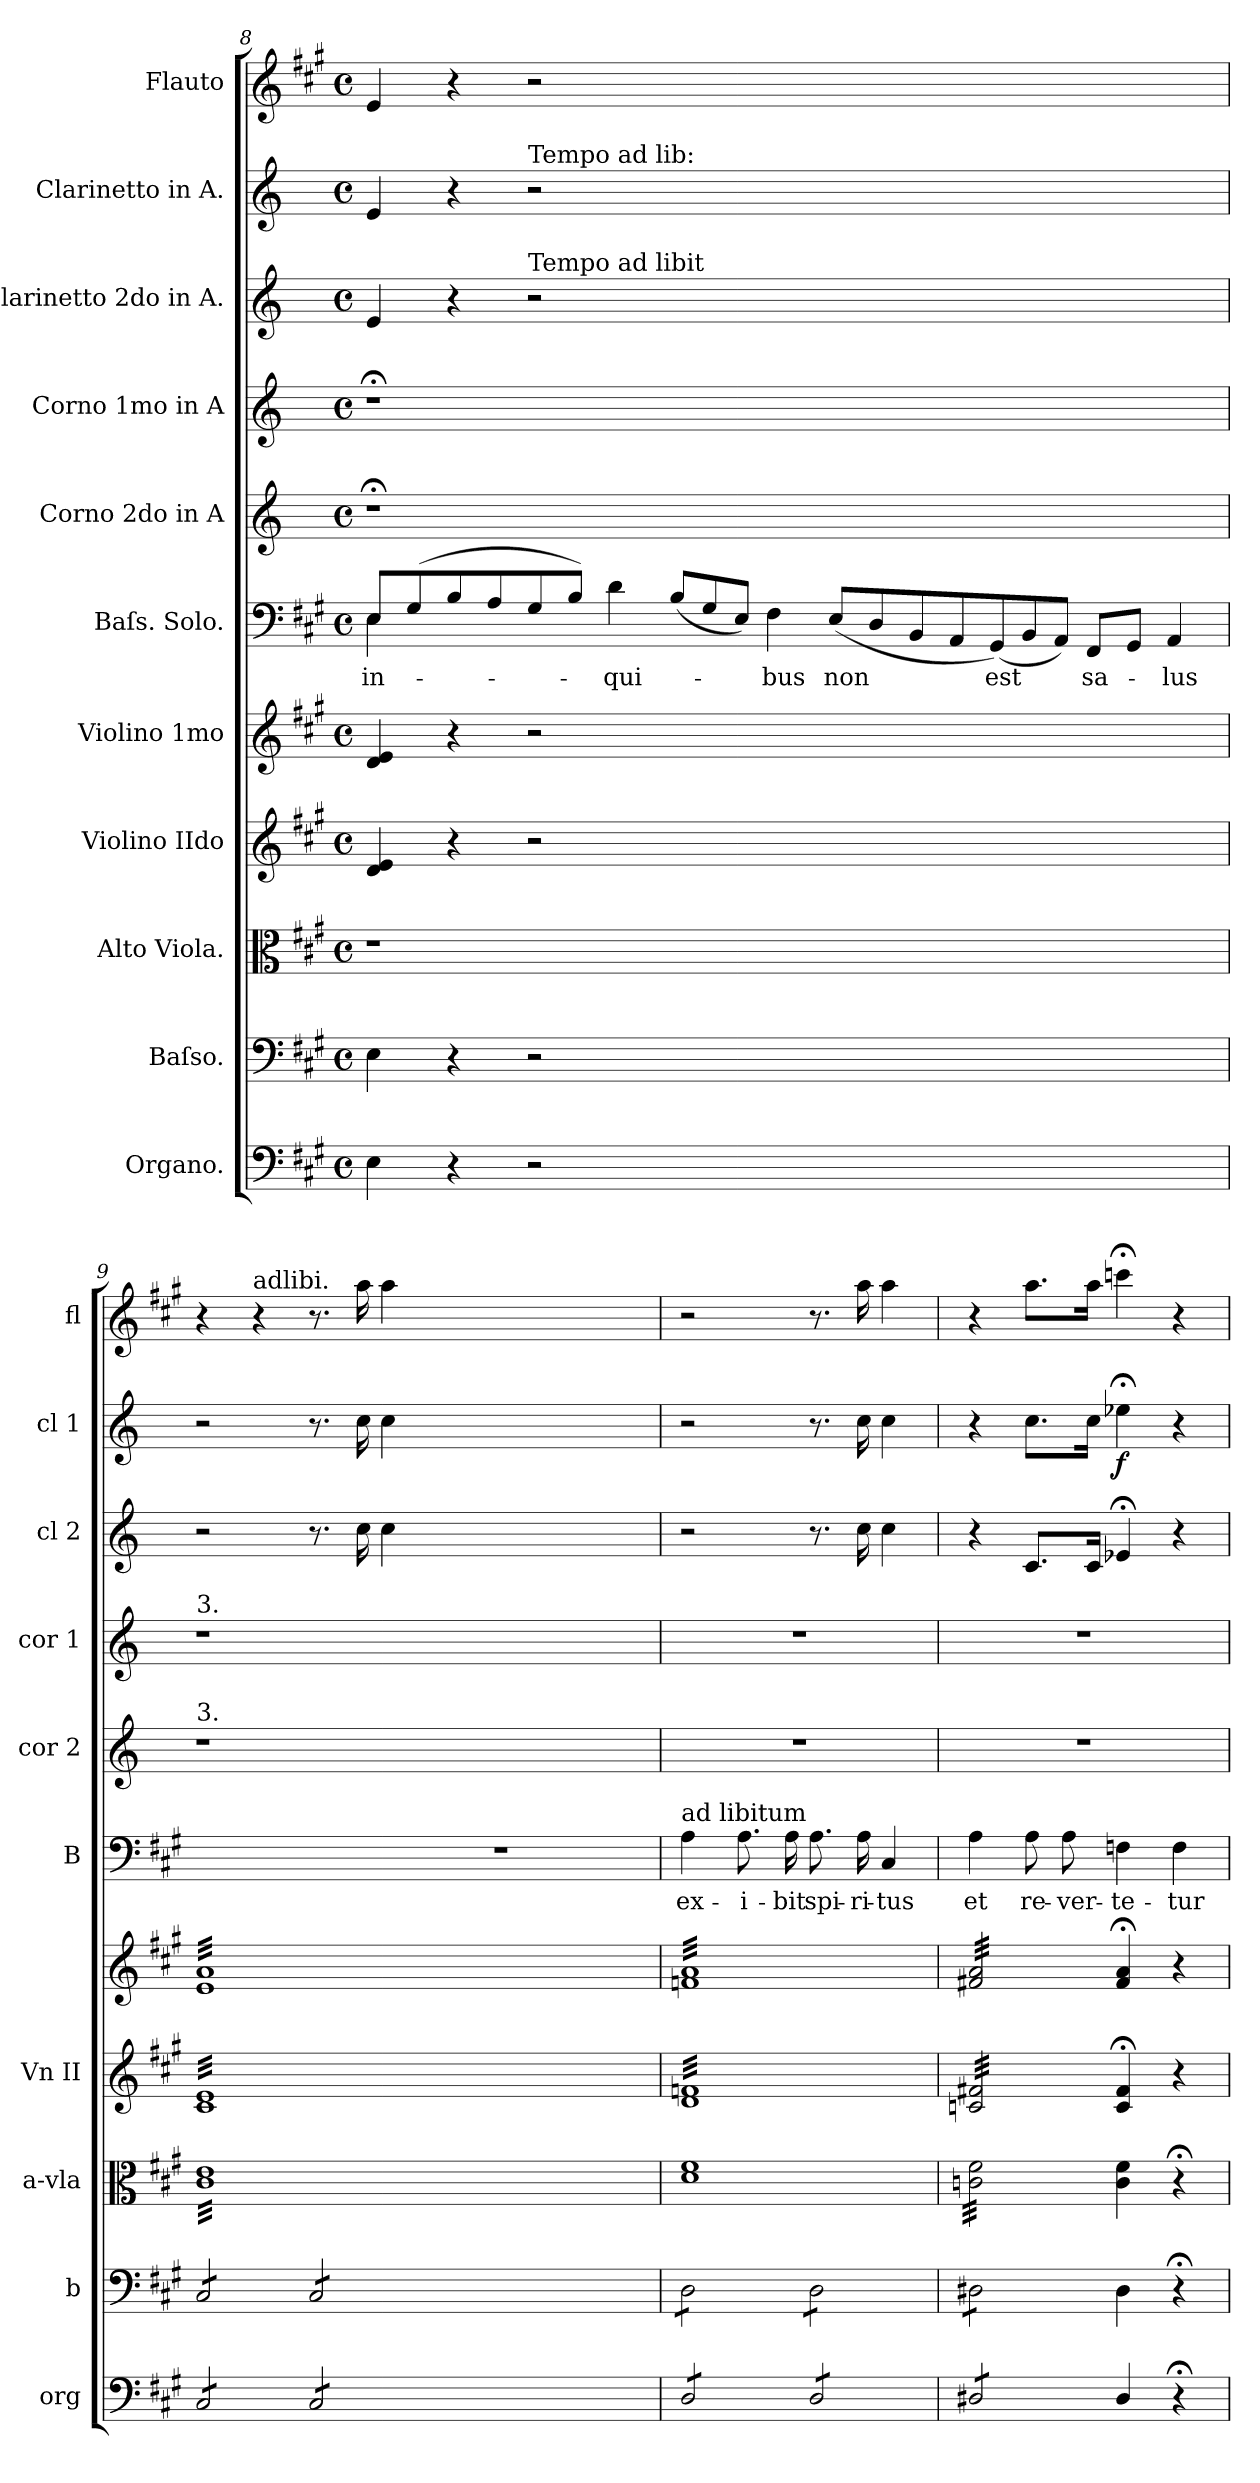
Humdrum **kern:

**kern	**kern	**kern	**dynam	**kern	**dynam	**kern	**dynam	**kern	**text	**kern	**kern	**kern	**kern	**dynam	**kern
*part11	*part10	*part9	*part9	*part8	*part8	*part7	*part7	*part6	*part6	*part5	*part4	*part3	*part2	*part2	*part1
*staff11	*staff10	*staff9	*staff9	*staff8	*staff8	*staff7	*staff7	*staff6	*staff6	*staff5	*staff4	*staff3	*staff2	*staff2	*staff1
*I"Organo.	*I"Baſso.	*I"Alto Viola.	*	*I"Violino IIdo	*	*I"Violino 1mo	*	*I"Baſs. Solo.	*	*I"Corno 2do in A	*I"Corno 1mo in A	*I"Clarinetto 2do in A.	*I"Clarinetto in A.	*	*I"Flauto
*I'org	*I'b	*I'a-vla	*	*I'Vn II	*	*	*	*I'B	*	*I'cor 2	*I'cor 1	*I'cl 2	*I'cl 1	*	*I'fl
*clefF4	*clefF4	*clefC3	*	*clefG2	*	*clefG2	*	*clefF4	*	*clefG2	*clefG2	*clefG2	*clefG2	*	*clefG2
*	*	*	*	*	*	*	*	*	*	*ITrd2c3	*ITrd2c3	*ITrd2c3	*ITrd2c3	*	*
*k[f#c#g#]	*k[f#c#g#]	*k[f#c#g#]	*	*k[f#c#g#]	*	*k[f#c#g#]	*	*k[f#c#g#]	*	*k[f#c#g#]	*k[f#c#g#]	*k[f#c#g#]	*k[f#c#g#]	*	*k[f#c#g#]
*A:	*A:	*A:	*	*A:	*	*A:	*	*A:	*	*A:	*A:	*A:	*A:	*	*A:
*M4/4	*M4/4	*M4/4	*	*M4/4	*	*M4/4	*	*M4/4	*	*M4/4	*M4/4	*M4/4	*M4/4	*	*M4/4
*met(c)	*met(c)	*met(c)	*	*met(c)	*	*met(c)	*	*met(c)	*	*met(c)	*met(c)	*met(c)	*met(c)	*	*met(c)
=8	=8	=8	=8	=8	=8	=8	=8	=8	=8	=8	=8	=8	=8	=8	=8
*	*	*	*	*	*	*	*	*^	*	*	*	*	*	*	*
4E\	4E\	1r	.	4d/ 4e/	.	4d/ 4e/	.	8E/L	4E\	in-	1r;<	1r;<	4c#/	4c#/	.	4e/
.	.	.	.	.	.	.	.	(8G#/	.	.	.	.	.	.	.	.
4r	4r	.	.	4r	.	4r	.	8B/	2.ryy	.	.	.	4r	4r	.	4r
.	.	.	.	.	.	.	.	8A/	.	.	.	.	.	.	.	.
!	!	!	!	!	!	!	!	!	!	!	!	!	!	!LO:TX:a:t=Tempo ad lib&colon;	!	!
!	!	!	!	!	!	!	!	!	!	!	!	!	!LO:TX:a:t=Tempo ad libit	!	!	!
2r	2r	.	.	2r	.	2r	.	8G#/	.	.	.	.	2r	2r	.	2r
.	.	.	.	.	.	.	.	8B/J)	.	.	.	.	.	.	.	.
.	.	.	.	.	.	.	.	4d\	.	-qui-	.	.	.	.	.	.
*	*	*	*	*	*	*	*	*Xtuplet	*	*	*	*	*	*	*	*
1ryy	1ryy	1ryy	.	1ryy	.	1ryy	.	(12B/L	4ryy	.	1ryy	1ryy	1ryy	1ryy	.	1ryy
.	.	.	.	.	.	.	.	12G#/	.	.	.	.	.	.	.	.
.	.	.	.	.	.	.	.	12E/J)	.	.	.	.	.	.	.	.
*	*	*	*	*	*	*	*	*v	*v	*	*	*	*	*	*	*
.	.	.	.	.	.	.	.	4F#\	-bus	.	.	.	.	.	.
.	.	.	.	.	.	.	.	(8E/L	non	.	.	.	.	.	.
.	.	.	.	.	.	.	.	8D/	.	.	.	.	.	.	.
.	.	.	.	.	.	.	.	8BB/	.	.	.	.	.	.	.
.	.	.	.	.	.	.	.	8AA/	.	.	.	.	.	.	.
2ryy	2ryy	2ryy	.	2ryy	.	2ryy	.	(12GG#/)	est	2ryy	2ryy	2ryy	2ryy	.	2ryy
.	.	.	.	.	.	.	.	12BB/	.	.	.	.	.	.	.
.	.	.	.	.	.	.	.	12AA/J)	.	.	.	.	.	.	.
*	*	*	*	*	*	*	*	*^	*	*	*	*	*	*	*
.	.	.	.	.	.	.	.	8FF#/L	2ryy	sa-	.	.	.	.	.	.
.	.	.	.	.	.	.	.	8GG#/J	.	.	.	.	.	.	.	.
4ryy	4ryy	4ryy	.	4ryy	.	4ryy	.	4AA/	.	-lus	4ryy	4ryy	4ryy	4ryy	.	4ryy
*	*	*	*	*	*	*	*	*v	*v	*	*	*	*	*	*	*
=9	=9	=9	=9	=9	=9	=9	=9	=9	=9	=9	=9	=9	=9	=9	=9
!	!	!	!	!	!	!	!	!	!	!	!LO:TX:a:t=3.	!	!	!	!
!	!	!	!	!	!	!	!	!	!	!LO:TX:a:t=3.	!	!	!	!	!
!	!	!	!	!	!	!LO:TX:a:t=ad libitum \ntremolando	!	!	!	!	!	!	!	!	!
!	!	!	!	!LO:TX:a:t=ad libitum	!	!	!	!	!	!	!	!	!	!	!
!LO:TX:a:t=adlibitum	!	!	!	!	!	!	!	!	!	!	!	!	!	!	!
!	!	!	!LO:DY:b	!	!LO:DY:b	!	!LO:DY:b	!	!	!	!	!	!	!	!
*tremolo	*	*	*	*	*	*	*	*	*	*	*	*	*	*	*
*	*tremolo	*	*	*	*	*	*	*	*	*	*	*	*	*	*
*	*	*tremolo	*	*	*	*	*	*	*	*	*	*	*	*	*
*	*	*	*	*tremolo	*	*	*	*	*	*	*	*	*	*	*
*	*	*	*	*	*	*tremolo	*	*	*	*	*	*	*	*	*
8C#/L	8C#/L	32c# 32eLLL	p&colon;	32c# 32eLLL	p&colon;	32e 32aLLL	p&colon;	1ryy	.	1r	1r	2r	2r	.	4r
.	.	32c# 32e	.	32c# 32e	.	32e 32a	.	.	.	.	.	.	.	.	.
.	.	32c# 32e	.	32c# 32e	.	32e 32a	.	.	.	.	.	.	.	.	.
.	.	32c# 32e	.	32c# 32e	.	32e 32a	.	.	.	.	.	.	.	.	.
8C#/	8C#/	32c# 32e	.	32c# 32e	.	32e 32a	.	.	.	.	.	.	.	.	.
.	.	32c# 32e	.	32c# 32e	.	32e 32a	.	.	.	.	.	.	.	.	.
.	.	32c# 32e	.	32c# 32e	.	32e 32a	.	.	.	.	.	.	.	.	.
.	.	32c# 32e	.	32c# 32e	.	32e 32a	.	.	.	.	.	.	.	.	.
!	!	!	!	!	!	!	!	!	!	!	!	!	!	!	!LO:TX:a:t=adlibi.
8C#/	8C#/	32c# 32e	.	32c# 32e	.	32e 32a	.	.	.	.	.	.	.	.	4r
.	.	32c# 32e	.	32c# 32e	.	32e 32a	.	.	.	.	.	.	.	.	.
.	.	32c# 32e	.	32c# 32e	.	32e 32a	.	.	.	.	.	.	.	.	.
.	.	32c# 32e	.	32c# 32e	.	32e 32a	.	.	.	.	.	.	.	.	.
8C#/J	8C#/J	32c# 32e	.	32c# 32e	.	32e 32a	.	.	.	.	.	.	.	.	.
.	.	32c# 32e	.	32c# 32e	.	32e 32a	.	.	.	.	.	.	.	.	.
.	.	32c# 32e	.	32c# 32e	.	32e 32a	.	.	.	.	.	.	.	.	.
.	.	32c# 32e	.	32c# 32e	.	32e 32a	.	.	.	.	.	.	.	.	.
8C#/L	8C#/L	32c# 32e	.	32c# 32e	.	32e 32a	.	.	.	.	.	8.r	8.r	.	8.r
.	.	32c# 32e	.	32c# 32e	.	32e 32a	.	.	.	.	.	.	.	.	.
.	.	32c# 32e	.	32c# 32e	.	32e 32a	.	.	.	.	.	.	.	.	.
.	.	32c# 32e	.	32c# 32e	.	32e 32a	.	.	.	.	.	.	.	.	.
8C#/	8C#/	32c# 32e	.	32c# 32e	.	32e 32a	.	.	.	.	.	.	.	.	.
.	.	32c# 32e	.	32c# 32e	.	32e 32a	.	.	.	.	.	.	.	.	.
.	.	32c# 32e	.	32c# 32e	.	32e 32a	.	.	.	.	.	16a\	16a\	.	16aa\
.	.	32c# 32e	.	32c# 32e	.	32e 32a	.	.	.	.	.	.	.	.	.
8C#/	8C#/	32c# 32e	.	32c# 32e	.	32e 32a	.	.	.	.	.	4a\	4a\	.	4aa\
.	.	32c# 32e	.	32c# 32e	.	32e 32a	.	.	.	.	.	.	.	.	.
.	.	32c# 32e	.	32c# 32e	.	32e 32a	.	.	.	.	.	.	.	.	.
.	.	32c# 32e	.	32c# 32e	.	32e 32a	.	.	.	.	.	.	.	.	.
8C#/J	8C#/J	32c# 32e	.	32c# 32e	.	32e 32a	.	.	.	.	.	.	.	.	.
.	.	32c# 32e	.	32c# 32e	.	32e 32a	.	.	.	.	.	.	.	.	.
.	.	32c# 32e	.	32c# 32e	.	32e 32a	.	.	.	.	.	.	.	.	.
.	.	32c# 32eJJJ	.	32c# 32eJJJ	.	32e 32aJJJ	.	.	.	.	.	.	.	.	.
*	*	*Xtremolo	*	*	*	*	*	*	*	*	*	*	*	*	*
1ryy	1ryy	1ryy	.	1ryy	.	1ryy	.	4ryy	.	1ryy	1ryy	1ryy	1ryy	.	1ryy
.	.	.	.	.	.	.	.	1r	.	.	.	.	.	.	.
4ryy	4ryy	4ryy	.	4ryy	.	4ryy	.	.	.	4ryy	4ryy	4ryy	4ryy	.	4ryy
=10	=10	=10	=10	=10	=10	=10	=10	=10	=10	=10	=10	=10	=10	=10	=10
!	!	!	!	!	!	!	!	!LO:TX:a:t=ad libitum	!	!	!	!	!	!	!
8D/L	8D\L	1d 1f#	.	32d 32fnLLL	.	32fn 32aLLL	.	4A\	ex-	1r	1r	2r	2r	.	2r
.	.	.	.	32d 32fn	.	32fn 32a	.	.	.	.	.	.	.	.	.
.	.	.	.	32d 32fn	.	32fn 32a	.	.	.	.	.	.	.	.	.
.	.	.	.	32d 32fn	.	32fn 32a	.	.	.	.	.	.	.	.	.
8D/	8D\	.	.	32d 32fn	.	32fn 32a	.	.	.	.	.	.	.	.	.
.	.	.	.	32d 32fn	.	32fn 32a	.	.	.	.	.	.	.	.	.
.	.	.	.	32d 32fn	.	32fn 32a	.	.	.	.	.	.	.	.	.
.	.	.	.	32d 32fn	.	32fn 32a	.	.	.	.	.	.	.	.	.
8D/	8D\	.	.	32d 32fn	.	32fn 32a	.	8.A\	-i-	.	.	.	.	.	.
.	.	.	.	32d 32fn	.	32fn 32a	.	.	.	.	.	.	.	.	.
.	.	.	.	32d 32fn	.	32fn 32a	.	.	.	.	.	.	.	.	.
.	.	.	.	32d 32fn	.	32fn 32a	.	.	.	.	.	.	.	.	.
8D/J	8D\J	.	.	32d 32fn	.	32fn 32a	.	.	.	.	.	.	.	.	.
.	.	.	.	32d 32fn	.	32fn 32a	.	.	.	.	.	.	.	.	.
.	.	.	.	32d 32fn	.	32fn 32a	.	16A\	-bit	.	.	.	.	.	.
.	.	.	.	32d 32fn	.	32fn 32a	.	.	.	.	.	.	.	.	.
8D/L	8D\L	.	.	32d 32fn	.	32fn 32a	.	8.A\	spi-	.	.	8.r	8.r	.	8.r
.	.	.	.	32d 32fn	.	32fn 32a	.	.	.	.	.	.	.	.	.
.	.	.	.	32d 32fn	.	32fn 32a	.	.	.	.	.	.	.	.	.
.	.	.	.	32d 32fn	.	32fn 32a	.	.	.	.	.	.	.	.	.
8D/	8D\	.	.	32d 32fn	.	32fn 32a	.	.	.	.	.	.	.	.	.
.	.	.	.	32d 32fn	.	32fn 32a	.	.	.	.	.	.	.	.	.
.	.	.	.	32d 32fn	.	32fn 32a	.	16A\	-ri-	.	.	16a\	16a\	.	16aa\
.	.	.	.	32d 32fn	.	32fn 32a	.	.	.	.	.	.	.	.	.
8D/	8D\	.	.	32d 32fn	.	32fn 32a	.	4C#/	-tus	.	.	4a\	4a\	.	4aa\
.	.	.	.	32d 32fn	.	32fn 32a	.	.	.	.	.	.	.	.	.
.	.	.	.	32d 32fn	.	32fn 32a	.	.	.	.	.	.	.	.	.
.	.	.	.	32d 32fn	.	32fn 32a	.	.	.	.	.	.	.	.	.
8D/J	8D\J	.	.	32d 32fn	.	32fn 32a	.	.	.	.	.	.	.	.	.
.	.	.	.	32d 32fn	.	32fn 32a	.	.	.	.	.	.	.	.	.
.	.	.	.	32d 32fn	.	32fn 32a	.	.	.	.	.	.	.	.	.
.	.	.	.	32d 32fnJJJ	.	32fn 32aJJJ	.	.	.	.	.	.	.	.	.
=11	=11	=11	=11	=11	=11	=11	=11	=11	=11	=11	=11	=11	=11	=11	=11
*	*	*tremolo	*	*	*	*	*	*	*	*	*	*	*	*	*
8D#X/L	8D#X\L	32cn\ 32f#\LLL	.	32cn/ 32f#X/LLL	.	32f#X/ 32a/LLL	.	4A\	et	1r	1r	4r	4r	.	4r
.	.	32cn\ 32f#\	.	32cn/ 32f#X/	.	32f#X/ 32a/	.	.	.	.	.	.	.	.	.
.	.	32cn\ 32f#\	.	32cn/ 32f#X/	.	32f#X/ 32a/	.	.	.	.	.	.	.	.	.
.	.	32cn\ 32f#\	.	32cn/ 32f#X/	.	32f#X/ 32a/	.	.	.	.	.	.	.	.	.
8D#X/	8D#X\	32cn\ 32f#\	.	32cn/ 32f#X/	.	32f#X/ 32a/	.	.	.	.	.	.	.	.	.
.	.	32cn\ 32f#\	.	32cn/ 32f#X/	.	32f#X/ 32a/	.	.	.	.	.	.	.	.	.
.	.	32cn\ 32f#\	.	32cn/ 32f#X/	.	32f#X/ 32a/	.	.	.	.	.	.	.	.	.
.	.	32cn\ 32f#\	.	32cn/ 32f#X/	.	32f#X/ 32a/	.	.	.	.	.	.	.	.	.
8D#X/	8D#X\	32cn\ 32f#\	.	32cn/ 32f#X/	.	32f#X/ 32a/	.	8A\	re-	.	.	8.A/L	8.a\L	.	8.aa\L
.	.	32cn\ 32f#\	.	32cn/ 32f#X/	.	32f#X/ 32a/	.	.	.	.	.	.	.	.	.
.	.	32cn\ 32f#\	.	32cn/ 32f#X/	.	32f#X/ 32a/	.	.	.	.	.	.	.	.	.
.	.	32cn\ 32f#\	.	32cn/ 32f#X/	.	32f#X/ 32a/	.	.	.	.	.	.	.	.	.
8D#X/J	8D#X\J	32cn\ 32f#\	.	32cn/ 32f#X/	.	32f#X/ 32a/	.	8A\	-ver-	.	.	.	.	.	.
*	*Xtremolo	*	*	*	*	*	*	*	*	*	*	*	*	*	*
*Xtremolo	*	*	*	*	*	*	*	*	*	*	*	*	*	*	*
.	.	32cn\ 32f#\	.	32cn/ 32f#X/	.	32f#X/ 32a/	.	.	.	.	.	.	.	.	.
.	.	32cn\ 32f#\	.	32cn/ 32f#X/	.	32f#X/ 32a/	.	.	.	.	.	16A/Jk	16a\Jk	.	16aa\Jk
.	.	32cn\ 32f#\JJJ	.	32cn/ 32f#X/JJJ	.	32f#X/ 32a/JJJ	.	.	.	.	.	.	.	.	.
*	*	*	*	*	*	*Xtremolo	*	*	*	*	*	*	*	*	*
*	*	*	*	*Xtremolo	*	*	*	*	*	*	*	*	*	*	*
*	*	*Xtremolo	*	*	*	*	*	*	*	*	*	*	*	*	*
!	!	!	!	!	!	!	!	!	!	!	!	!	!	!LO:DY:b	!
4D#/	4D#\	4c\ 4f#\	.	4c;</ 4f#;</	.	4f#;</ 4a;</	.	4Fn\	-te-	.	.	4cn;</	4ccn;<\	f	4cccn;<\
4r;<	4r;<	4r;<	.	4r	.	4r	.	4F\	-tur	.	.	4r	4r	.	4r
=	=	=	=	=	=	=	=	=	=	=	=	=	=	=	=
*-	*-	*-	*-	*-	*-	*-	*-	*-	*-	*-	*-	*-	*-	*-	*-
